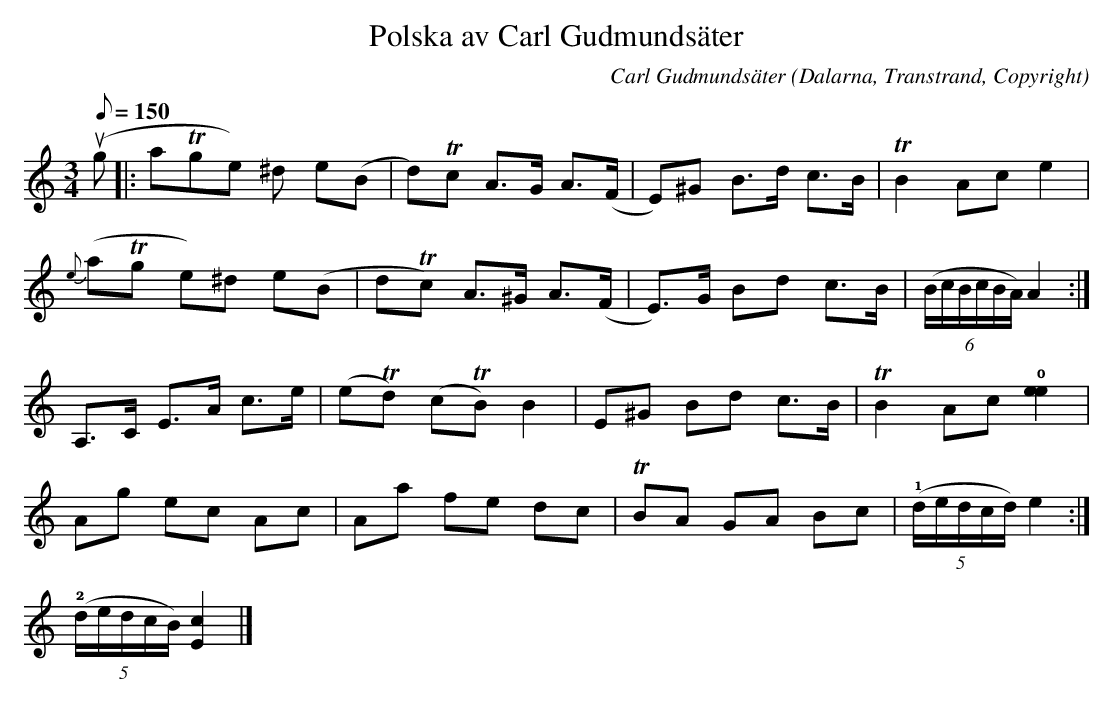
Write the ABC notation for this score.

X:1
T:Polska av Carl Gudmundsäter
C:Carl Gudmundsäter
O:Dalarna, Transtrand, Copyright
M:3/4
L:1/8
K:Am
Q:150 Allegro
u(g|:aTge) ^d e(B|d)Tc A>G A>(F|E)^G B>d c>B | TB2 Ac e2|
{e}(aTg e)^d e(B|dTc) A>^G A>(F|E)>G Bd c>B | (6(B/c/B/c/B/A/) A2 :|
A,>C E>A c>e|(eTd) (cTB) B2 | E^G Bd c>B | TB2 Ac !0! [e2e2]|
Ag ec Ac | Aa fe dc| TBA GA Bc | !1! (5(d/e/d/c/d/) e2 :|
!2! (5(d/e/d/c/B/) [c2E2] |]
